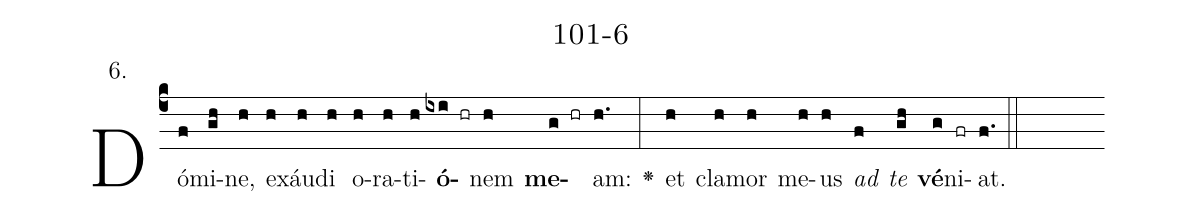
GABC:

name: 101-6;
annotation: 6.;
%%
(c4)Dó(f)mi(gh)ne,(h) ex(h)áu(h)di(h) o(h)ra(h)ti(h)<b>ó</b>(ixi hr)nem(h) <b>me</b>(g hr)am:(h.) <v>\greheightstar</v>(:) et(h) cla(h)mor(h) me(h)us(h) <i>ad</i>(f) <i>te</i>(gh) <b>vé</b>(g)ni(fr)at.(f.) (::)


%E(h) u(h) o(f) u(gh) a(g) e.(f.) (::)
